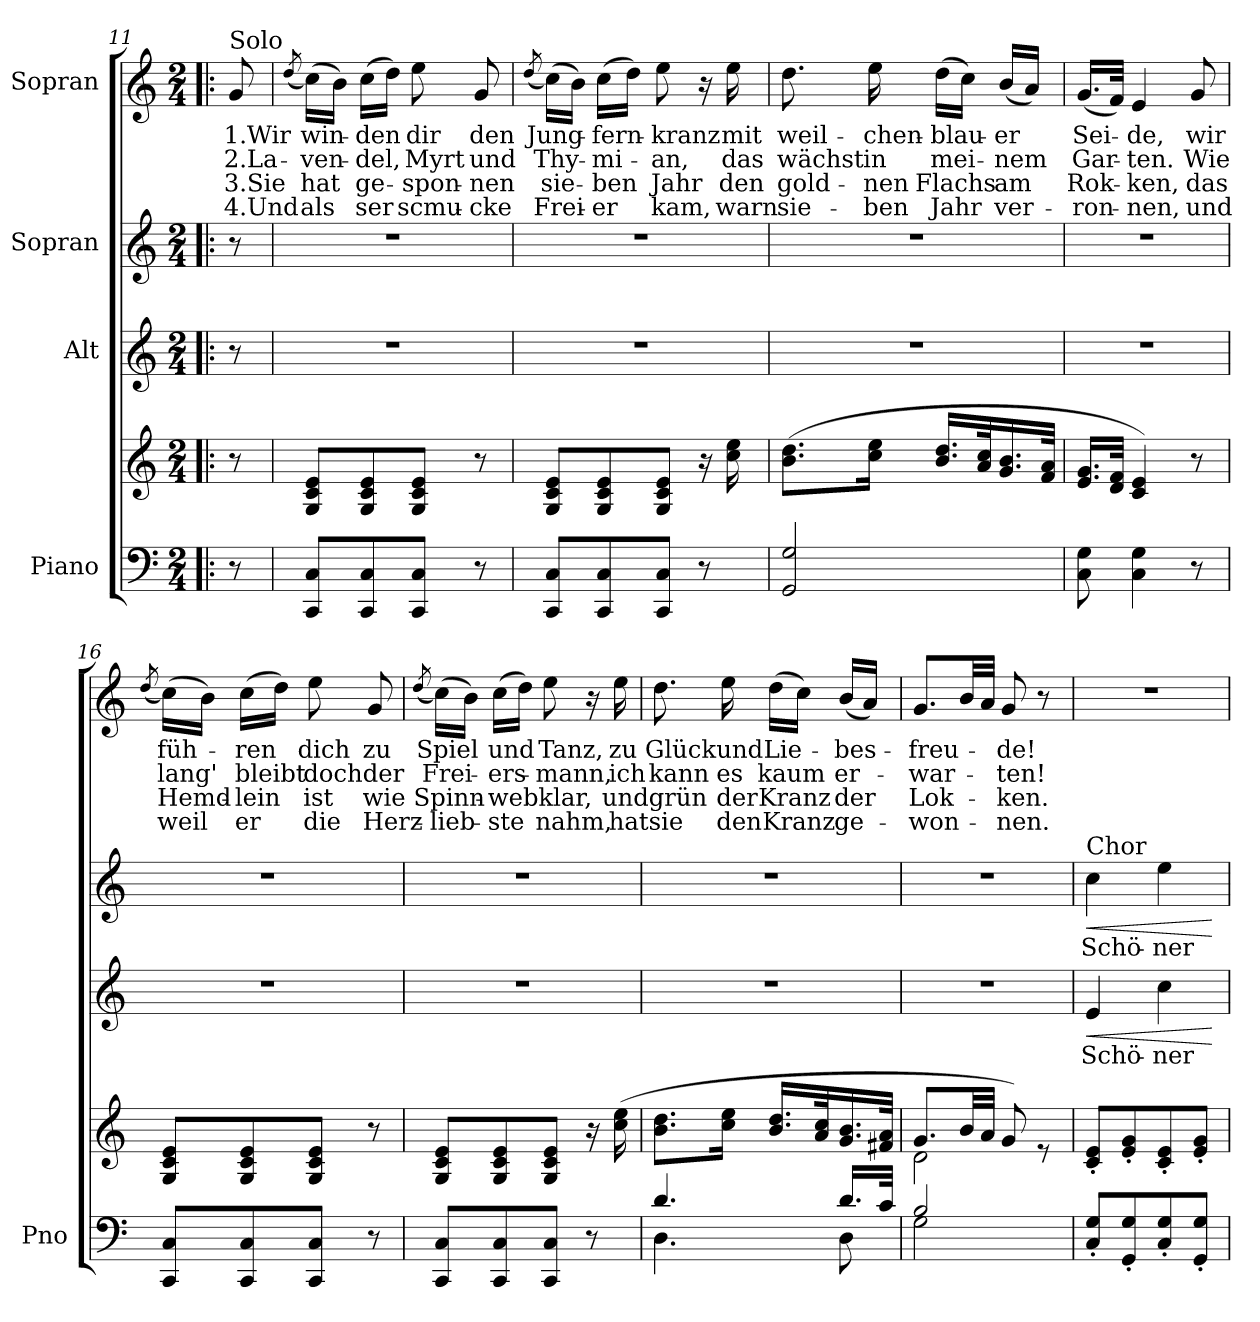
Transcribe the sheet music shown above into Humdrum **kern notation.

**kern	**kern	**kern	**text	**dynam	**kern	**text	**dynam	**kern	**text	**text	**text	**text
*part4	*part4	*part3	*part3	*part3	*part2	*part2	*part2	*part1	*part1	*part1	*part1	*part1
*staff5	*staff4	*staff3	*staff3	*staff3	*staff2	*staff2	*staff2	*staff1	*staff1	*staff1	*staff1	*staff1
*I"Piano	*	*I"Alt	*	*	*I"Sopran	*	*	*I"Sopran	*	*	*	*
*I'Pno	*	*	*	*	*	*	*	*	*	*	*	*
!!LO:LB:g=z
*clefF4	*clefG2	*clefG2	*	*	*clefG2	*	*	*clefG2	*	*	*	*
*k[]	*k[]	*k[]	*	*	*k[]	*	*	*k[]	*	*	*	*
*M2/4	*M2/4	*M2/4	*	*	*M2/4	*	*	*M2/4	*	*	*	*
=11!|:	=11!|:	=11!|:	=11!|:	=11!|:	=11!|:	=11!|:	=11!|:	=11!|:	=11!|:	=11!|:	=11!|:	=11!|:
!	!	!	!	!	!	!	!	!LO:TX:a:t=Solo	!	!	!	!
8r	8r	8r	.	.	8r	.	.	8g/	1.Wir	2.La-	3.Sie	4.Und
=12	=12	=12	=12	=12	=12	=12	=12	=12	=12	=12	=12	=12
.	.	.	.	.	.	.	.	(8qdd/	.	.	.	.
8CC/ 8C/L	8G/ 8c/ 8e/L	2r	.	.	2r	.	.	(16cc\LL)	win-	-ven-	hat	als
.	.	.	.	.	.	.	.	16b\JJ)	.	.	.	.
8CC/ 8C/	8G/ 8c/ 8e/	.	.	.	.	.	.	(16cc\LL	-den	-del,	ge-	ser
.	.	.	.	.	.	.	.	16dd\JJ)	.	.	.	.
8CC/ 8C/J	8G/ 8c/ 8e/J	.	.	.	.	.	.	8ee\	dir	Myrt	-spon-	scmu-
8r	8r	.	.	.	.	.	.	8g/	den	und	-nen	-cke
=13	=13	=13	=13	=13	=13	=13	=13	=13	=13	=13	=13	=13
.	.	.	.	.	.	.	.	(8qdd/	.	.	.	.
8CC/ 8C/L	8G/ 8c/ 8e/L	2r	.	.	2r	.	.	(16cc\LL)	Jung-	Thy-	sie-	Frei-
.	.	.	.	.	.	.	.	16b\JJ)	.	.	.	.
8CC/ 8C/	8G/ 8c/ 8e/	.	.	.	.	.	.	(16cc\LL	-fern-	-mi-	-ben	-er
.	.	.	.	.	.	.	.	16dd\JJ)	.	.	.	.
8CC/ 8C/J	8G/ 8c/ 8e/J	.	.	.	.	.	.	8ee\	-kranz	-an,	Jahr	kam,
8r	16r	.	.	.	.	.	.	16r	.	.	.	.
.	16cc\ 16ee\	.	.	.	.	.	.	16ee\	mit	das	den	warn
=14	=14	=14	=14	=14	=14	=14	=14	=14	=14	=14	=14	=14
2GG/ 2G/	(8.b\ 8.dd\L	2r	.	.	2r	.	.	8.dd\	weil-	wächst	gold-	sie-
.	16cc\ 16ee\Jk	.	.	.	.	.	.	16ee\	-chen-	in	-nen	-ben
.	16.b/ 16.dd/LL	.	.	.	.	.	.	(16dd\LL	-blau-	mei-	Flachs	Jahr
.	.	.	.	.	.	.	.	16cc\JJ)	.	.	.	.
.	32a/ 32cc/K	.	.	.	.	.	.	.	.	.	.	.
.	16.g/ 16.b/	.	.	.	.	.	.	(16b/LL	-er	-nem	am	ver-
.	.	.	.	.	.	.	.	16a/JJ)	.	.	.	.
.	32f/ 32a/JJk	.	.	.	.	.	.	.	.	.	.	.
=15	=15	=15	=15	=15	=15	=15	=15	=15	=15	=15	=15	=15
8C\ 8G\	16.e/ 16.g/LL	2r	.	.	2r	.	.	(16.g/LL	Sei-	Gar-	Rok-	-ron-
.	32d/ 32f/JJk	.	.	.	.	.	.	32f/JJk)	.	.	.	.
4C\ 4G\	4c/ 4e/)	.	.	.	.	.	.	4e/	-de,	-ten.	-ken,	-nen,
8r	8r	.	.	.	.	.	.	8g/	wir	Wie	das	und
!!LO:PB:g=z
=16	=16	=16	=16	=16	=16	=16	=16	=16	=16	=16	=16	=16
.	.	.	.	.	.	.	.	(8qdd/	.	.	.	.
8CC/ 8C/L	8G/ 8c/ 8e/L	2r	.	.	2r	.	.	(16cc\LL)	füh-	lang'	Hemd-	weil
.	.	.	.	.	.	.	.	16b\JJ)	.	.	.	.
8CC/ 8C/	8G/ 8c/ 8e/	.	.	.	.	.	.	(16cc\LL	-ren	bleibt	-lein	er
.	.	.	.	.	.	.	.	16dd\JJ)	.	.	.	.
8CC/ 8C/J	8G/ 8c/ 8e/J	.	.	.	.	.	.	8ee\	dich	doch	ist	die
8r	8r	.	.	.	.	.	.	8g/	zu	der	wie	Herz-
=17	=17	=17	=17	=17	=17	=17	=17	=17	=17	=17	=17	=17
.	.	.	.	.	.	.	.	(8qdd/	.	.	.	.
8CC/ 8C/L	8G/ 8c/ 8e/L	2r	.	.	2r	.	.	(16cc\LL)	Spiel	Frei-	Spinn-	-lieb-
.	.	.	.	.	.	.	.	16b\JJ)	.	.	.	.
8CC/ 8C/	8G/ 8c/ 8e/	.	.	.	.	.	.	(16cc\LL	und	-ers-	-web	-ste
.	.	.	.	.	.	.	.	16dd\JJ)	.	.	.	.
8CC/ 8C/J	8G/ 8c/ 8e/J	.	.	.	.	.	.	8ee\	Tanz,	-mann,	klar,	nahm,
8r	16r	.	.	.	.	.	.	16r	.	.	.	.
.	(16cc\ 16ee\	.	.	.	.	.	.	16ee\	zu	ich	und	hat
=18	=18	=18	=18	=18	=18	=18	=18	=18	=18	=18	=18	=18
*^	*	*	*	*	*	*	*	*	*	*	*	*
4.d/	4.D\	8.b\ 8.dd\L	2r	.	.	2r	.	.	8.dd\	Glück	kann	grün	sie
.	.	16cc\ 16ee\Jk	.	.	.	.	.	.	16ee\	und	es	der	den
.	.	16.b/ 16.dd/LL	.	.	.	.	.	.	(16dd\LL	Lie-	kaum	Kranz	Kranz
.	.	.	.	.	.	.	.	.	16cc\JJ)	.	.	.	.
.	.	32a/ 32cc/K	.	.	.	.	.	.	.	.	.	.	.
16.d/LL	8D\	16.g/ 16.b/	.	.	.	.	.	.	(16b/LL	-bes-	er-	der	ge-
.	.	.	.	.	.	.	.	.	16a/JJ)	.	.	.	.
32c/JJk	.	32f#X/ 32a/JJk	.	.	.	.	.	.	.	.	.	.	.
=19	=19	=19	=19	=19	=19	=19	=19	=19	=19	=19	=19	=19	=19
*	*	*^	*	*	*	*	*	*	*	*	*	*	*
2B/	2G\	8.g/L	2d\	2r	.	.	2r	.	.	8.g/L	-freu-	-war-	Lok-	-won-
.	.	32b/LL	.	.	.	.	.	.	.	32b/LL	.	.	.	.
.	.	32a/JJJ	.	.	.	.	.	.	.	32a/JJJ	.	.	.	.
.	.	8g/)	.	.	.	.	.	.	.	8g/	-de!	-ten!	-ken.	-nen.
.	.	8re	.	.	.	.	.	.	.	8r	.	.	.	.
*v	*v	*	*	*	*	*	*	*	*	*	*	*	*	*
*	*v	*v	*	*	*	*	*	*	*	*	*	*	*
!!LO:LB:g=z
=20	=20	=20	=20	=20	=20	=20	=20	=20	=20	=20	=20	=20
!	!	!	!	!	!LO:TX:a:t=Chor	!	!	!	!	!	!	!
!	!	!	!	!LO:HP:b	!	!	!LO:HP:b	!	!	!	!	!
8C/' 8G/'L	8c/' 8e/'L	4e/	Schö-	<	4cc\	Schö-	<	2r	.	.	.	.
8GG/' 8G/'	8e/' 8g/'	.	.	.	.	.	.	.	.	.	.	.
8C/' 8G/'	8c/' 8e/'	4cc\	-ner	.	4ee\	-ner	.	.	.	.	.	.
8GG/' 8G/'J	8e/' 8g/'J	.	.	.	.	.	.	.	.	.	.	.
.	.	.	.	[	.	.	[	.	.	.	.	.
=	=	=	=	=	=	=	=	=	=	=	=	=
*-	*-	*-	*-	*-	*-	*-	*-	*-	*-	*-	*-	*-
